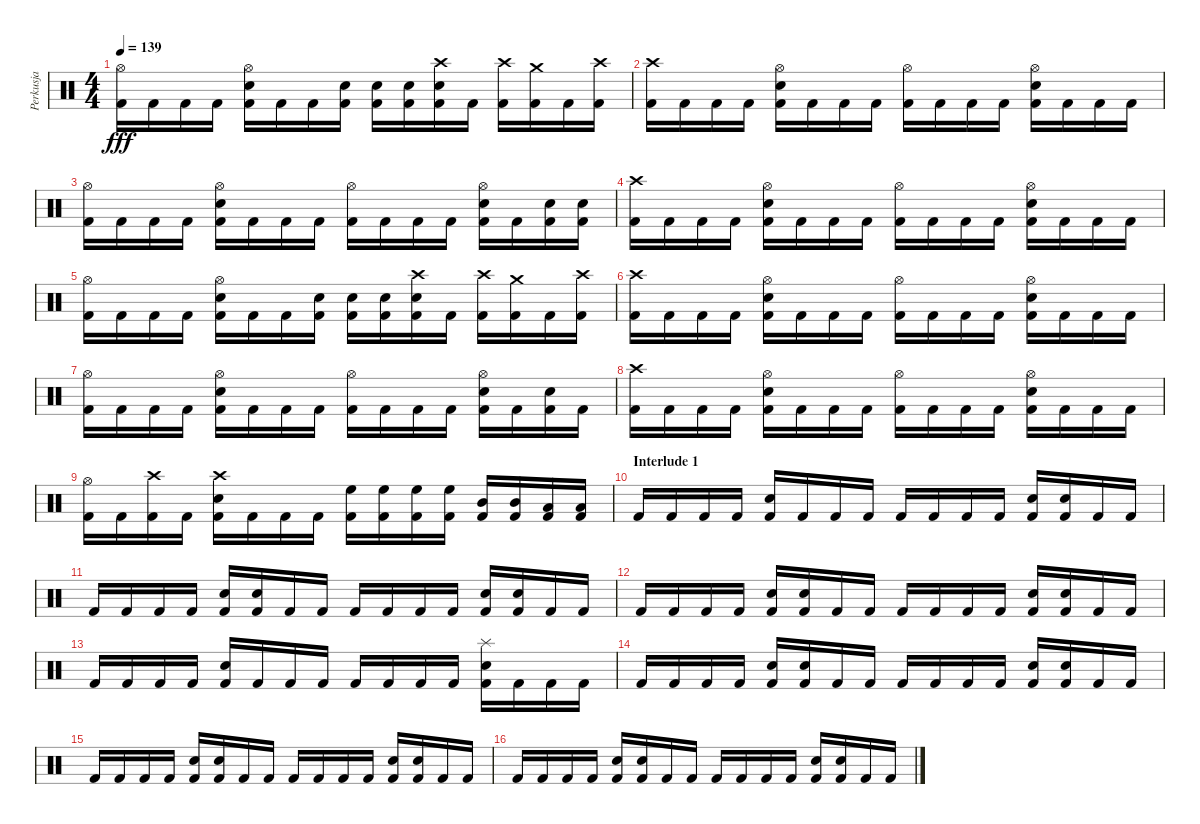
\track ("Perkusja" "Perkusja") {instrument percussion}
\staff {score}
\articulation defaults
\ts (4 4)
\tempo 139
\clef neutral
\ks c
("Hi-Hat (open)" "Kick (hit) 2").16{dy fff} "Kick (hit) 2".16 "Kick (hit) 2".16 "Kick (hit) 2".16 ("Hi-Hat (open)" "Snare (hit) 2" "Kick (hit) 2").16 "Kick (hit) 2".16 "Kick (hit) 2".16 ("Snare (hit) 2" "Kick (hit) 2").16 ("Snare (hit) 2" "Kick (hit) 2").16 ("Snare (hit) 2" "Kick (hit) 2").16 ("Crash high (hit)" "Snare (hit) 2" "Kick (hit) 2").16 "Kick (hit) 2".16 ("Crash high (hit)" "Kick (hit) 2").16 ("Crash medium (hit)" "Kick (hit) 2").16 "Kick (hit) 2".16 ("Crash high (hit)" "Kick (hit) 2").16 |
("Crash high (hit)" "Kick (hit) 2").16 "Kick (hit) 2".16 "Kick (hit) 2".16 "Kick (hit) 2".16 ("Hi-Hat (open)" "Snare (hit) 2" "Kick (hit) 2").16 "Kick (hit) 2".16 "Kick (hit) 2".16 "Kick (hit) 2".16 ("Hi-Hat (open)" "Kick (hit) 2").16 "Kick (hit) 2".16 "Kick (hit) 2".16 "Kick (hit) 2".16 ("Hi-Hat (open)" "Snare (hit) 2" "Kick (hit) 2").16 "Kick (hit) 2".16 "Kick (hit) 2".16 "Kick (hit) 2".16 |
("Hi-Hat (open)" "Kick (hit) 2").16 "Kick (hit) 2".16 "Kick (hit) 2".16 "Kick (hit) 2".16 ("Hi-Hat (open)" "Snare (hit) 2" "Kick (hit) 2").16 "Kick (hit) 2".16 "Kick (hit) 2".16 "Kick (hit) 2".16 ("Hi-Hat (open)" "Kick (hit) 2").16 "Kick (hit) 2".16 "Kick (hit) 2".16 "Kick (hit) 2".16 ("Hi-Hat (open)" "Snare (hit) 2" "Kick (hit) 2").16 "Kick (hit) 2".16 ("Snare (hit) 2" "Kick (hit) 2").16 ("Snare (hit) 2" "Kick (hit) 2").16 |
("Crash high (hit)" "Kick (hit) 2").16 "Kick (hit) 2".16 "Kick (hit) 2".16 "Kick (hit) 2".16 ("Hi-Hat (open)" "Snare (hit) 2" "Kick (hit) 2").16 "Kick (hit) 2".16 "Kick (hit) 2".16 "Kick (hit) 2".16 ("Hi-Hat (open)" "Kick (hit) 2").16 "Kick (hit) 2".16 "Kick (hit) 2".16 "Kick (hit) 2".16 ("Hi-Hat (open)" "Snare (hit) 2" "Kick (hit) 2").16 "Kick (hit) 2".16 "Kick (hit) 2".16 "Kick (hit) 2".16 |
("Hi-Hat (open)" "Kick (hit) 2").16 "Kick (hit) 2".16 "Kick (hit) 2".16 "Kick (hit) 2".16 ("Hi-Hat (open)" "Snare (hit) 2" "Kick (hit) 2").16 "Kick (hit) 2".16 "Kick (hit) 2".16 ("Snare (hit) 2" "Kick (hit) 2").16 ("Snare (hit) 2" "Kick (hit) 2").16 ("Snare (hit) 2" "Kick (hit) 2").16 ("Crash high (hit)" "Snare (hit) 2" "Kick (hit) 2").16 "Kick (hit) 2".16 ("Crash high (hit)" "Kick (hit) 2").16 ("Crash medium (hit)" "Kick (hit) 2").16 "Kick (hit) 2".16 ("Crash high (hit)" "Kick (hit) 2").16 |
("Crash high (hit)" "Kick (hit) 2").16 "Kick (hit) 2".16 "Kick (hit) 2".16 "Kick (hit) 2".16 ("Hi-Hat (open)" "Snare (hit) 2" "Kick (hit) 2").16 "Kick (hit) 2".16 "Kick (hit) 2".16 "Kick (hit) 2".16 ("Hi-Hat (open)" "Kick (hit) 2").16 "Kick (hit) 2".16 "Kick (hit) 2".16 "Kick (hit) 2".16 ("Hi-Hat (open)" "Snare (hit) 2" "Kick (hit) 2").16 "Kick (hit) 2".16 "Kick (hit) 2".16 "Kick (hit) 2".16 |
("Hi-Hat (open)" "Kick (hit) 2").16 "Kick (hit) 2".16 "Kick (hit) 2".16 "Kick (hit) 2".16 ("Hi-Hat (open)" "Snare (hit) 2" "Kick (hit) 2").16 "Kick (hit) 2".16 "Kick (hit) 2".16 "Kick (hit) 2".16 ("Hi-Hat (open)" "Kick (hit) 2").16 "Kick (hit) 2".16 "Kick (hit) 2".16 "Kick (hit) 2".16 ("Hi-Hat (open)" "Snare (hit) 2" "Kick (hit) 2").16 "Kick (hit) 2".16 ("Snare (hit) 2" "Kick (hit) 2").16 "Kick (hit) 2".16 |
("Crash high (hit)" "Kick (hit) 2").16 "Kick (hit) 2".16 "Kick (hit) 2".16 "Kick (hit) 2".16 ("Hi-Hat (open)" "Snare (hit) 2" "Kick (hit) 2").16 "Kick (hit) 2".16 "Kick (hit) 2".16 "Kick (hit) 2".16 ("Hi-Hat (open)" "Kick (hit) 2").16 "Kick (hit) 2".16 "Kick (hit) 2".16 "Kick (hit) 2".16 ("Hi-Hat (open)" "Snare (hit) 2" "Kick (hit) 2").16 "Kick (hit) 2".16 "Kick (hit) 2".16 "Kick (hit) 2".16 |
("Hi-Hat (open)" "Kick (hit) 2").16 "Kick (hit) 2".16 ("Crash high (hit)" "Kick (hit) 2").16 "Kick (hit) 2".16 ("Crash high (hit)" "Snare (hit) 2" "Kick (hit) 2").16 "Kick (hit) 2".16 "Kick (hit) 2".16 "Kick (hit) 2".16 ("High Floor Tom (hit)" "Kick (hit) 2").16 ("High Floor Tom (hit)" "Kick (hit) 2").16 ("High Floor Tom (hit)" "Kick (hit) 2").16 ("High Floor Tom (hit)" "Kick (hit) 2").16 ("Mid Tom (hit)" "Kick (hit) 2").16 ("Mid Tom (hit)" "Kick (hit) 2").16 ("Low Tom (hit)" "Kick (hit) 2").16 ("Low Tom (hit)" "Kick (hit) 2").16 |
\section ("" "Interlude 1")
"Kick (hit) 2".16 "Kick (hit) 2".16 "Kick (hit) 2".16 "Kick (hit) 2".16 ("Snare (hit) 2" "Kick (hit) 2").16 "Kick (hit) 2".16 "Kick (hit) 2".16 "Kick (hit) 2".16 "Kick (hit) 2".16 "Kick (hit) 2".16 "Kick (hit) 2".16 "Kick (hit) 2".16 ("Snare (hit) 2" "Kick (hit) 2").16 ("Snare (hit) 2" "Kick (hit) 2").16 "Kick (hit) 2".16 "Kick (hit) 2".16 |
"Kick (hit) 2".16 "Kick (hit) 2".16 "Kick (hit) 2".16 "Kick (hit) 2".16 ("Snare (hit) 2" "Kick (hit) 2").16 ("Snare (hit) 2" "Kick (hit) 2").16 "Kick (hit) 2".16 "Kick (hit) 2".16 "Kick (hit) 2".16 "Kick (hit) 2".16 "Kick (hit) 2".16 "Kick (hit) 2".16 ("Snare (hit) 2" "Kick (hit) 2").16 ("Snare (hit) 2" "Kick (hit) 2").16 "Kick (hit) 2".16 "Kick (hit) 2".16 |
"Kick (hit) 2".16 "Kick (hit) 2".16 "Kick (hit) 2".16 "Kick (hit) 2".16 ("Snare (hit) 2" "Kick (hit) 2").16 ("Snare (hit) 2" "Kick (hit) 2").16 "Kick (hit) 2".16 "Kick (hit) 2".16 "Kick (hit) 2".16 "Kick (hit) 2".16 "Kick (hit) 2".16 "Kick (hit) 2".16 ("Snare (hit) 2" "Kick (hit) 2").16 ("Snare (hit) 2" "Kick (hit) 2").16 "Kick (hit) 2".16 "Kick (hit) 2".16 |
"Kick (hit) 2".16 "Kick (hit) 2".16 "Kick (hit) 2".16 "Kick (hit) 2".16 ("Snare (hit) 2" "Kick (hit) 2").16 "Kick (hit) 2".16 "Kick (hit) 2".16 "Kick (hit) 2".16 "Kick (hit) 2".16 "Kick (hit) 2".16 "Kick (hit) 2".16 "Kick (hit) 2".16 ("Splash (hit)" "Snare (hit) 2" "Kick (hit) 2").16 "Kick (hit) 2".16 "Kick (hit) 2".16 "Kick (hit) 2".16 |
"Kick (hit) 2".16 "Kick (hit) 2".16 "Kick (hit) 2".16 "Kick (hit) 2".16 ("Snare (hit) 2" "Kick (hit) 2").16 ("Snare (hit) 2" "Kick (hit) 2").16 "Kick (hit) 2".16 "Kick (hit) 2".16 "Kick (hit) 2".16 "Kick (hit) 2".16 "Kick (hit) 2".16 "Kick (hit) 2".16 ("Snare (hit) 2" "Kick (hit) 2").16 ("Snare (hit) 2" "Kick (hit) 2").16 "Kick (hit) 2".16 "Kick (hit) 2".16 |
"Kick (hit) 2".16 "Kick (hit) 2".16 "Kick (hit) 2".16 "Kick (hit) 2".16 ("Snare (hit) 2" "Kick (hit) 2").16 ("Snare (hit) 2" "Kick (hit) 2").16 "Kick (hit) 2".16 "Kick (hit) 2".16 "Kick (hit) 2".16 "Kick (hit) 2".16 "Kick (hit) 2".16 "Kick (hit) 2".16 ("Snare (hit) 2" "Kick (hit) 2").16 ("Snare (hit) 2" "Kick (hit) 2").16 "Kick (hit) 2".16 "Kick (hit) 2".16 |
"Kick (hit) 2".16 "Kick (hit) 2".16 "Kick (hit) 2".16 "Kick (hit) 2".16 ("Snare (hit) 2" "Kick (hit) 2").16 ("Snare (hit) 2" "Kick (hit) 2").16 "Kick (hit) 2".16 "Kick (hit) 2".16 "Kick (hit) 2".16 "Kick (hit) 2".16 "Kick (hit) 2".16 "Kick (hit) 2".16 ("Snare (hit) 2" "Kick (hit) 2").16 ("Snare (hit) 2" "Kick (hit) 2").16 "Kick (hit) 2".16 "Kick (hit) 2".16
